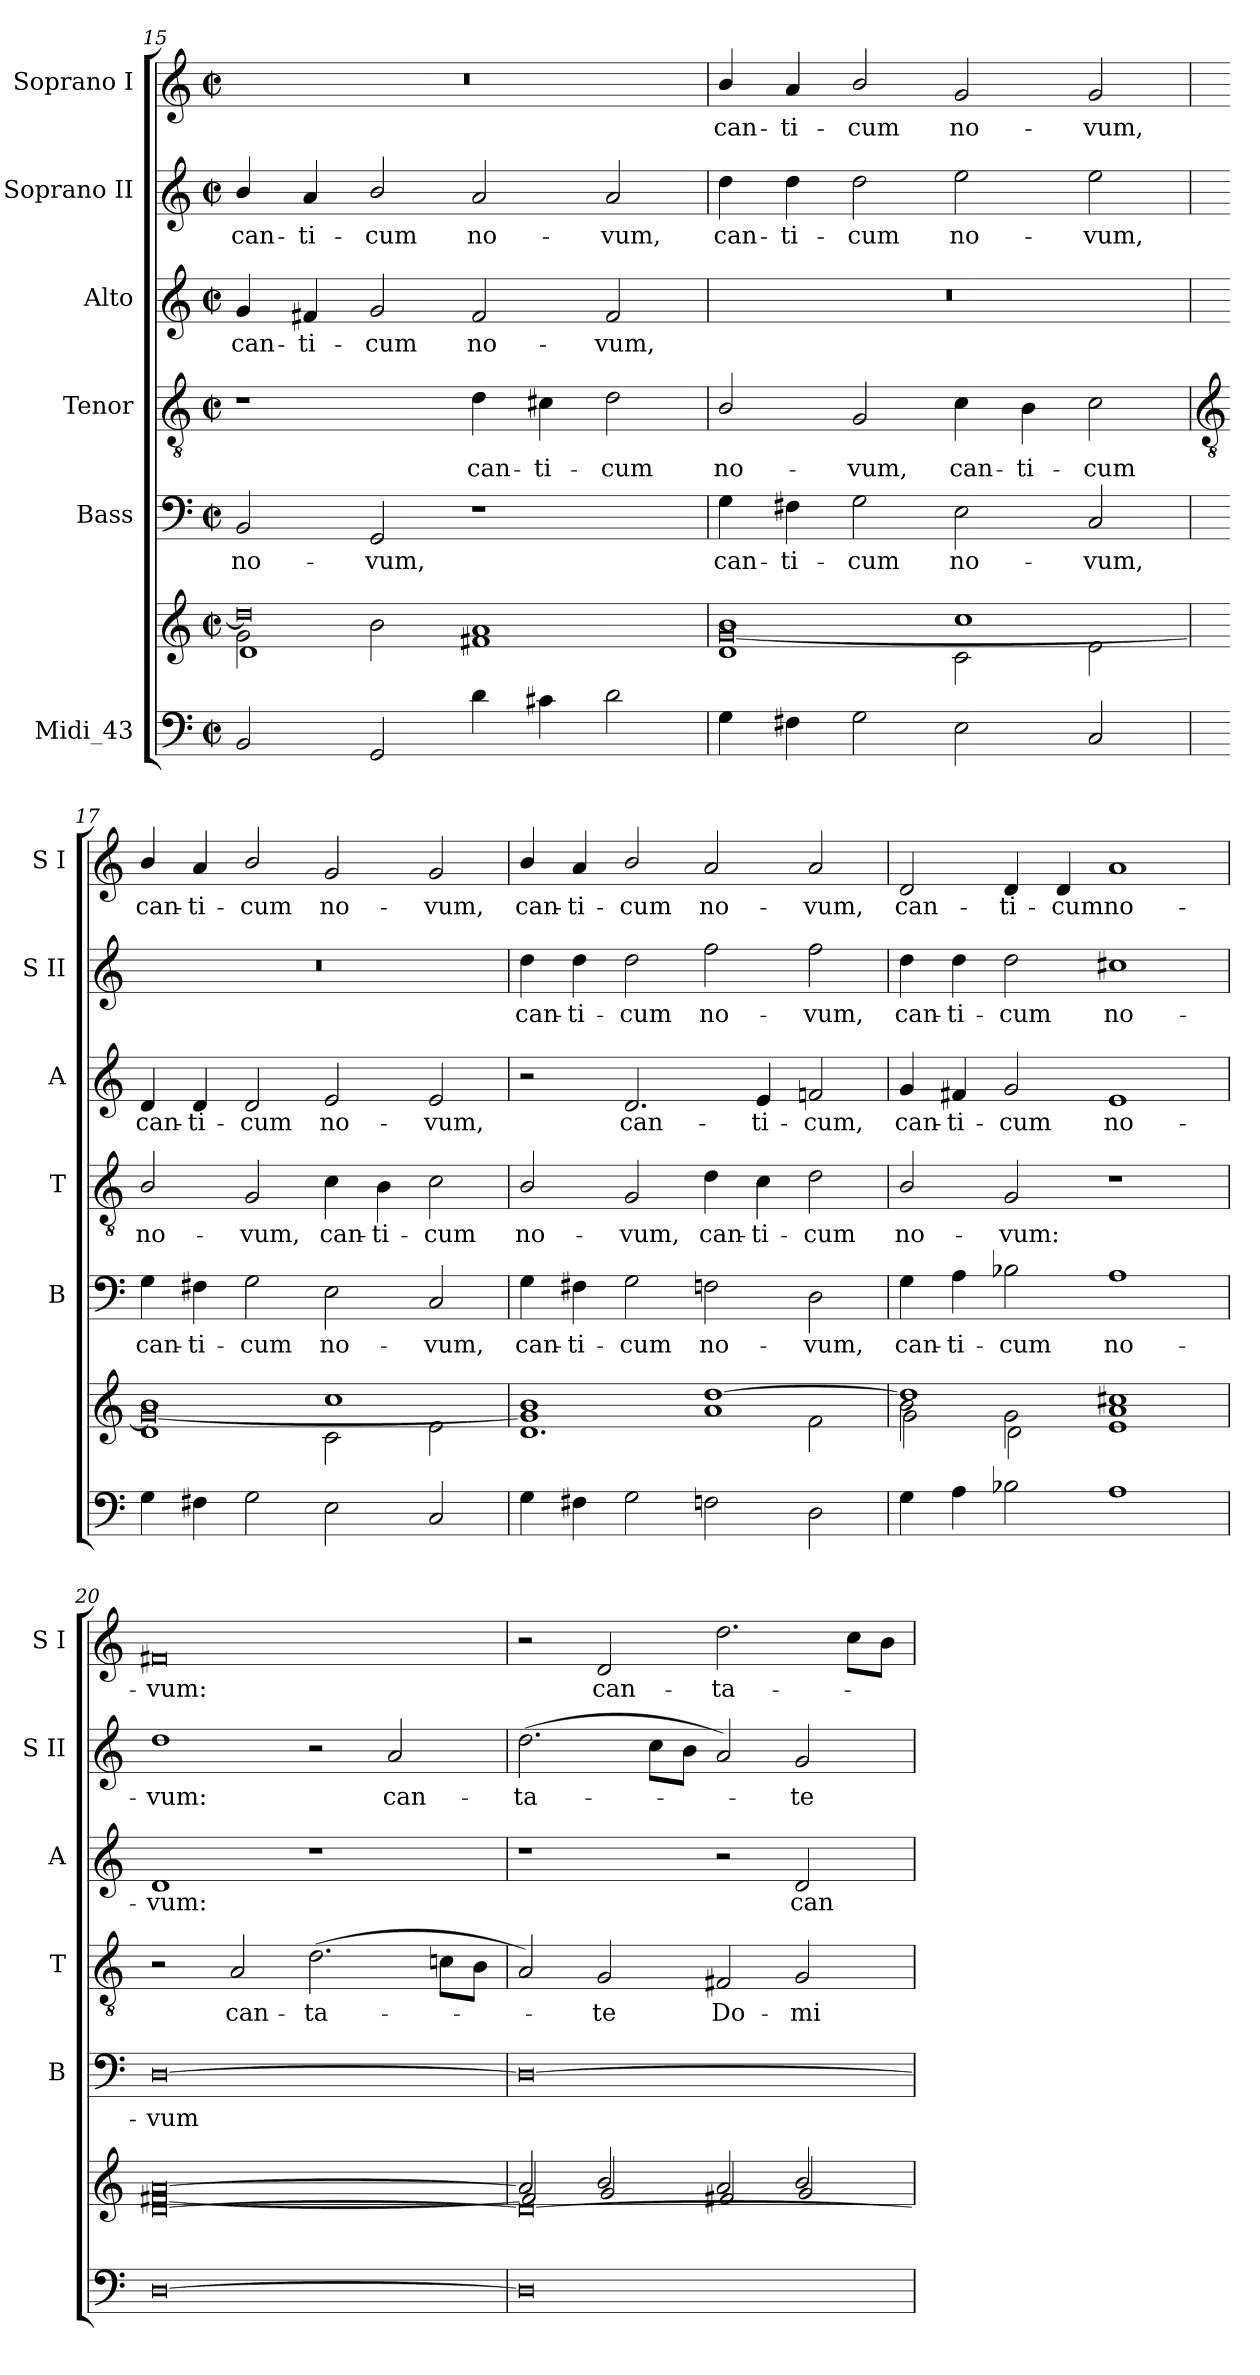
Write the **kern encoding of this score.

**kern	**kern	**kern	**text	**kern	**text	**kern	**text	**kern	**text	**kern	**text
*part6	*part6	*part5	*part5	*part4	*part4	*part3	*part3	*part2	*part2	*part1	*part1
*staff7	*staff6	*staff5	*staff5	*staff4	*staff4	*staff3	*staff3	*staff2	*staff2	*staff1	*staff1
*I"Midi_43	*	*I"Bass	*	*I"Tenor	*	*I"Alto	*	*I"Soprano II	*	*I"Soprano I	*
*	*	*I'B	*	*I'T	*	*I'A	*	*I'S II	*	*I'S I	*
*clefF4	*clefG2	*clefF4	*	*clefGv2	*	*clefG2	*	*clefG2	*	*clefG2	*
*k[]	*k[]	*k[]	*	*k[]	*	*k[]	*	*k[]	*	*k[]	*
*C:	*C:	*C:	*	*C:	*	*C:	*	*C:	*	*C:	*
*M4/2	*M4/2	*M4/2	*	*M4/2	*	*M4/2	*	*M4/2	*	*M4/2	*
*met(c|)	*met(c|)	*met(c|)	*	*met(c|)	*	*met(c|)	*	*met(c|)	*	*met(c|)	*
=15	=15	=15	=15	=15	=15	=15	=15	=15	=15	=15	=15
*	*^	*	*	*	*	*	*	*	*	*	*
*	*	*^	*	*	*	*	*	*	*	*	*	*
!	!	!	!	!	!LO:LY:b	!	!	!	!LO:LY:b	!	!LO:LY:b	!	!
2BB	0dd/]	2g\	1d\	2BB	no-	1r	.	4g	can-	4b/	can-	0r	.
!	!	!	!	!	!	!	!	!	!LO:LY:b	!	!LO:LY:b	!	!
.	.	.	.	.	.	.	.	4f#X	-ti-	4a	-ti-	.	.
!	!	!	!	!	!LO:LY:b	!	!	!	!LO:LY:b	!	!LO:LY:b	!	!
2GG	.	2b\	.	2GG	-vum,	.	.	2g	-cum	2b/	-cum	.	.
!	!	!	!	!	!	!	!LO:LY:b	!	!LO:LY:b	!	!LO:LY:b	!	!
4d	.	1a\	1f#X\	1r	.	4d	can-	2f#	no-	2a	no-	.	.
!	!	!	!	!	!	!	!LO:LY:b	!	!	!	!	!	!
4c#X	.	.	.	.	.	4c#X	-ti-	.	.	.	.	.	.
!	!	!	!	!	!	!	!LO:LY:b	!	!LO:LY:b	!	!LO:LY:b	!	!
2d	.	.	.	.	.	2d	-cum	2f#	-vum,	2a	-vum,	.	.
=16	=16	=16	=16	=16	=16	=16	=16	=16	=16	=16	=16	=16	=16
!	!	!	!	!	!LO:LY:b	!	!LO:LY:b	!	!	!	!LO:LY:b	!	!LO:LY:b
4G	1b/	[0g\	1d/	4G	can-	2B/	no-	0r	.	4dd	can-	4b/	can-
!	!	!	!	!	!LO:LY:b	!	!	!	!	!	!LO:LY:b	!	!LO:LY:b
4F#X	.	.	.	4F#X	-ti-	.	.	.	.	4dd	-ti-	4a	-ti-
!	!	!	!	!	!LO:LY:b	!	!LO:LY:b	!	!	!	!LO:LY:b	!	!LO:LY:b
2G	.	.	.	2G	-cum	2G	-vum,	.	.	2dd	-cum	2b/	-cum
!	!	!	!	!	!LO:LY:b	!	!LO:LY:b	!	!	!	!LO:LY:b	!	!LO:LY:b
2E	1cc/	.	2c\	2E	no-	4c	can-	.	.	2ee	no-	2g	no-
!	!	!	!	!	!	!	!LO:LY:b	!	!	!	!	!	!
.	.	.	.	.	.	4B	-ti-	.	.	.	.	.	.
!	!	!	!	!	!LO:LY:b	!	!LO:LY:b	!	!	!	!LO:LY:b	!	!LO:LY:b
2C	.	.	2e\	2C	-vum,	2c	-cum	.	.	2ee	-vum,	2g	-vum,
!!LO:LB:g=z
=17	=17	=17	=17	=17	=17	=17	=17	=17	=17	=17	=17	=17	=17
*	*	*	*	*	*	*clefGv2	*	*	*	*	*	*	*
!	!	!	!	!	!LO:LY:b	!	!LO:LY:b	!	!LO:LY:b	!	!	!	!LO:LY:b
4G	1b/	0g\_	1d/	4G	can-	2B/	no-	4d	can-	0r	.	4b/	can-
!	!	!	!	!	!LO:LY:b	!	!	!	!LO:LY:b	!	!	!	!LO:LY:b
4F#X	.	.	.	4F#X	-ti-	.	.	4d	-ti-	.	.	4a	-ti-
!	!	!	!	!	!LO:LY:b	!	!LO:LY:b	!	!LO:LY:b	!	!	!	!LO:LY:b
2G	.	.	.	2G	-cum	2G	-vum,	2d	-cum	.	.	2b/	-cum
!	!	!	!	!	!LO:LY:b	!	!LO:LY:b	!	!LO:LY:b	!	!	!	!LO:LY:b
2E	1cc/	.	2c\	2E	no-	4c	can-	2e	no-	.	.	2g	no-
!	!	!	!	!	!	!	!LO:LY:b	!	!	!	!	!	!
.	.	.	.	.	.	4B	-ti-	.	.	.	.	.	.
!	!	!	!	!	!LO:LY:b	!	!LO:LY:b	!	!LO:LY:b	!	!	!	!LO:LY:b
2C	.	.	2e\	2C	-vum,	2c	-cum	2e	-vum,	.	.	2g	-vum,
=18	=18	=18	=18	=18	=18	=18	=18	=18	=18	=18	=18	=18	=18
!	!	!	!	!	!LO:LY:b	!	!LO:LY:b	!	!	!	!LO:LY:b	!	!LO:LY:b
4G	1b/	1g\]	1.d\	4G	can-	2B/	no-	2r	.	4dd	can-	4b/	can-
!	!	!	!	!	!LO:LY:b	!	!	!	!	!	!LO:LY:b	!	!LO:LY:b
4F#X	.	.	.	4F#X	-ti-	.	.	.	.	4dd	-ti-	4a	-ti-
!	!	!	!	!	!LO:LY:b	!	!LO:LY:b	!	!LO:LY:b	!	!LO:LY:b	!	!LO:LY:b
2G	.	.	.	2G	-cum	2G	-vum,	2.d	can-	2dd	-cum	2b/	-cum
!	!	!	!	!	!LO:LY:b	!	!LO:LY:b	!	!	!	!LO:LY:b	!	!LO:LY:b
2Fn	[1dd/	1a/	.	2Fn	no-	4d	can-	.	.	2ff	no-	2a	no-
!	!	!	!	!	!	!	!LO:LY:b	!	!LO:LY:b	!	!	!	!
.	.	.	.	.	.	4c	-ti-	4e	-ti-	.	.	.	.
!	!	!	!	!	!LO:LY:b	!	!LO:LY:b	!	!LO:LY:b	!	!LO:LY:b	!	!LO:LY:b
2D	.	.	2f\	2D	-vum,	2d	-cum	2fn	-cum,	2ff	-vum,	2a	-vum,
=19	=19	=19	=19	=19	=19	=19	=19	=19	=19	=19	=19	=19	=19
!	!	!	!	!	!LO:LY:b	!	!LO:LY:b	!	!LO:LY:b	!	!LO:LY:b	!	!LO:LY:b
4G	1dd/]	2b\	2g\	4G	can-	2B/	no-	4g	can-	4dd	can-	2d	can-
!	!	!	!	!	!LO:LY:b	!	!	!	!LO:LY:b	!	!LO:LY:b	!	!
4A	.	.	.	4A	-ti-	.	.	4f#X	-ti-	4dd	-ti-	.	.
!	!	!	!	!	!LO:LY:b	!	!LO:LY:b	!	!LO:LY:b	!	!LO:LY:b	!	!LO:LY:b
2B-X	.	2g\	2d\	2B-X	-cum	2G	-vum:	2g	-cum	2dd	-cum	4d	-ti-
!	!	!	!	!	!	!	!	!	!	!	!	!	!LO:LY:b
.	.	.	.	.	.	.	.	.	.	.	.	4d	-cum
!	!	!	!	!	!LO:LY:b	!	!	!	!LO:LY:b	!	!LO:LY:b	!	!LO:LY:b
1A	1cc#X/	1a\	1e\	1A	no-	1r	.	1e	no-	1cc#X	no-	1a	no-
=20	=20	=20	=20	=20	=20	=20	=20	=20	=20	=20	=20	=20	=20
!	!	!	!	!	!LO:LY:b	!	!	!	!LO:LY:b	!	!LO:LY:b	!	!LO:LY:b
[0D	[0a/	[0f#X\	[0d\	[0D	-vum	2r	.	1d	-vum:	1dd	-vum:	0f#X	-vum:
!	!	!	!	!	!	!	!LO:LY:b	!	!	!	!	!	!
.	.	.	.	.	.	2A	can-	.	.	.	.	.	.
!	!	!	!	!	!	!	!LO:LY:b	!	!	!	!	!	!
.	.	.	.	.	.	(>2.d	-ta-	1r	.	2r	.	.	.
!	!	!	!	!	!	!	!	!	!	!	!LO:LY:b	!	!
.	.	.	.	.	.	.	.	.	.	2a	can-	.	.
.	.	.	.	.	.	8cnL	.	.	.	.	.	.	.
.	.	.	.	.	.	8BJ	.	.	.	.	.	.	.
=21	=21	=21	=21	=21	=21	=21	=21	=21	=21	=21	=21	=21	=21
!	!	!	!	!	!	!	!	!	!	!	!LO:LY:b	!	!
0D]	2a/]	2f#/]	0d\_	0D_	.	2A)	.	1r	.	(>2.dd	-ta-	2r	.
!	!	!	!	!	!	!	!LO:LY:b	!	!	!	!	!	!LO:LY:b
.	2b/	2g/	.	.	.	2G	te	.	.	.	.	2d	can-
.	.	.	.	.	.	.	.	.	.	8ccL	.	.	.
.	.	.	.	.	.	.	.	.	.	8bJ	.	.	.
!	!	!	!	!	!	!	!LO:LY:b	!	!	!	!	!	!LO:LY:b
.	2a/	2f#/	.	.	.	2F#X	Do-	2r	.	2a)	.	2.dd	-ta-
!	!	!	!	!	!	!	!LO:LY:b	!	!LO:LY:b	!	!LO:LY:b	!	!
.	2b/	2g/	.	.	.	2G	-mi-	2d	can-	2g	te	.	.
.	.	.	.	.	.	.	.	.	.	.	.	8ccL	.
.	.	.	.	.	.	.	.	.	.	.	.	8bJ	.
*	*v	*v	*v	*	*	*	*	*	*	*	*	*	*
=	=	=	=	=	=	=	=	=	=	=	=
*-	*-	*-	*-	*-	*-	*-	*-	*-	*-	*-	*-
